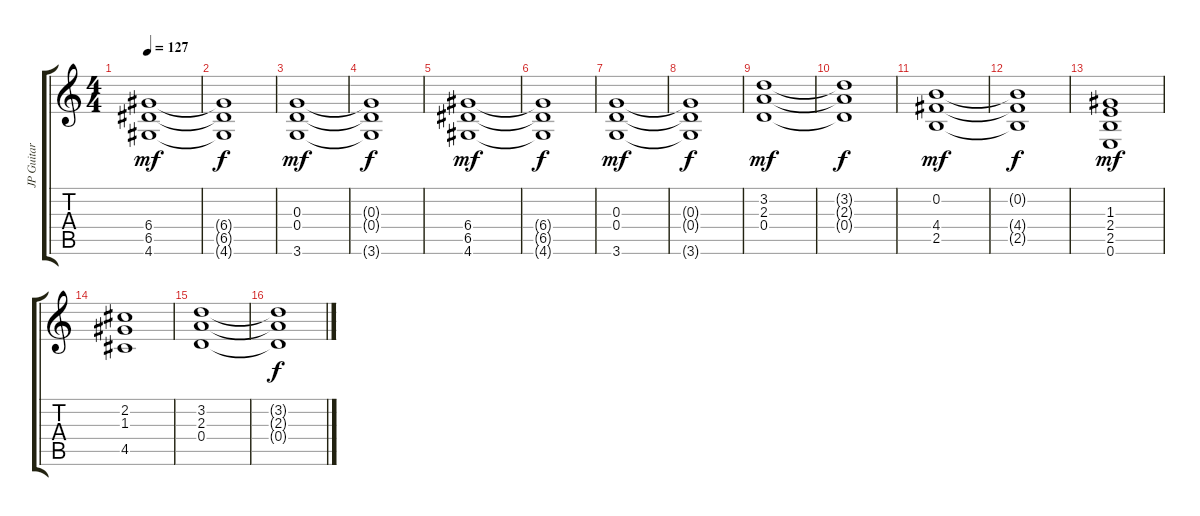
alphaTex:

\track ("JP Guitar 2" "JP Guitar ") {instrument distortionguitar}
\staff {score tabs}
\tuning (E4 B3 G3 D3 A2 E2) {hide}
\ts (4 4)
\tempo 127
\clef g2
\ks c
(6.4 6.5 4.6).1{dy mf} |
(6.4{t} 6.5{t} 4.6{t}).1{dy f} |
(0.3 0.4 3.6).1{dy mf} |
(0.3{t} 0.4{t} 3.6{t}).1{dy f} |
(6.4 6.5 4.6).1{dy mf} |
(6.4{t} 6.5{t} 4.6{t}).1{dy f} |
(0.3 0.4 3.6).1{dy mf} |
(0.3{t} 0.4{t} 3.6{t}).1{dy f} |
(3.2 2.3 0.4).1{dy mf} |
(3.2{t} 2.3{t} 0.4{t}).1{dy f} |
(0.2 4.4 2.5).1{dy mf} |
(0.2{t} 4.4{t} 2.5{t}).1{dy f} |
(1.3 2.4 2.5 0.6).1{dy mf} |
(2.2 1.3 4.5).1 |
(3.2 2.3 0.4).1 |
(3.2{t} 2.3{t} 0.4{t}).1{dy f}
